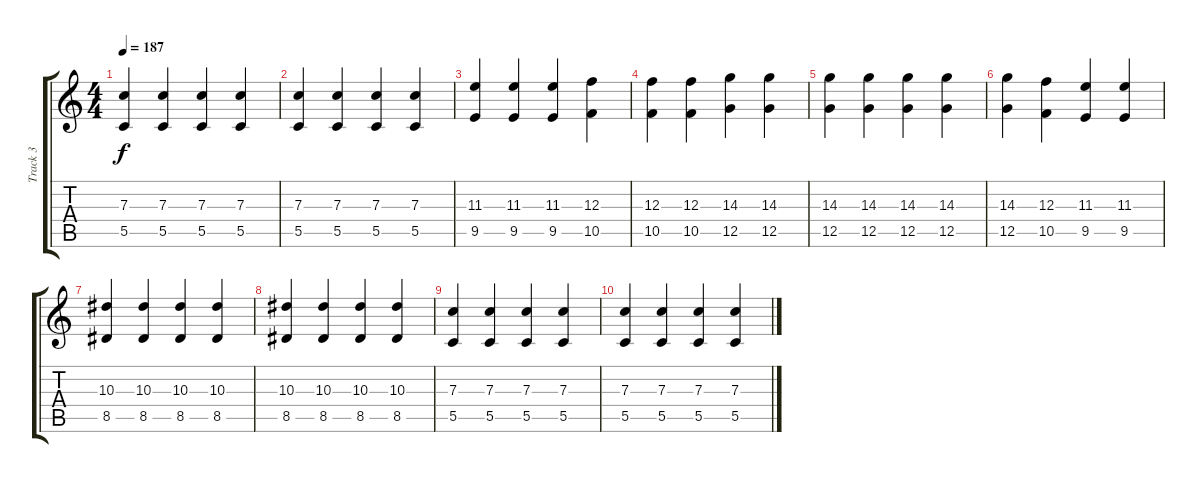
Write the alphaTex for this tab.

\track ("Track 3" "Track 3") {instrument distortionguitar}
\staff {score tabs}
\tuning (D4 A3 F3 C3 G2 C2) {hide}
\ts (4 4)
\tempo 187
\clef g2
\ks c
(7.3 5.5).4{dy f} (7.3 5.5).4 (7.3 5.5).4 (7.3 5.5).4 |
(7.3 5.5).4 (7.3 5.5).4 (7.3 5.5).4 (7.3 5.5).4 |
(11.3 9.5).4 (11.3 9.5).4 (11.3 9.5).4 (12.3 10.5).4 |
(12.3 10.5).4 (12.3 10.5).4 (14.3 12.5).4 (14.3 12.5).4 |
(14.3 12.5).4 (14.3 12.5).4 (14.3 12.5).4 (14.3 12.5).4 |
(14.3 12.5).4 (12.3 10.5).4 (11.3 9.5).4 (11.3 9.5).4 |
(10.3 8.5).4 (10.3 8.5).4 (10.3 8.5).4 (10.3 8.5).4 |
(10.3 8.5).4 (10.3 8.5).4 (10.3 8.5).4 (10.3 8.5).4 |
(7.3 5.5).4 (7.3 5.5).4 (7.3 5.5).4 (7.3 5.5).4 |
(7.3 5.5).4 (7.3 5.5).4 (7.3 5.5).4 (7.3 5.5).4
